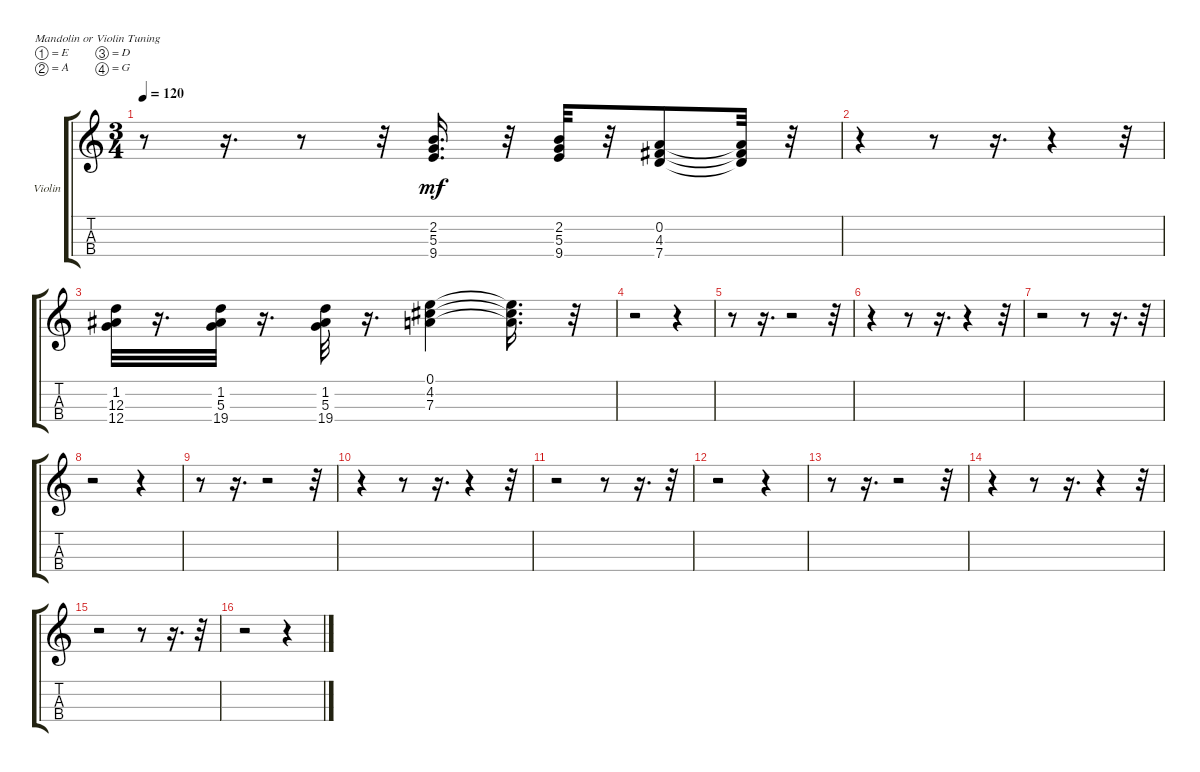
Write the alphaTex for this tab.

\bracketExtendMode groupsimilarinstruments
\firstSystemTrackNameOrientation horizontal
\otherSystemsTrackNameOrientation horizontal
\track ("" "Violin") {instrument violin}
\staff {score tabs}
\tuning (E5 A4 D4 G3)
\ts (3 4)
\tempo 120
\clef g2
\ks c
r.8{dy mf} r.16{d} r.8 r.32 (2.2 5.3 9.4).16{d} r.32 (2.2 5.3 9.4).32 r.32 (0.2 4.3 7.4).8 (0.2{t} 4.3{t} 7.4{t}).32 r.32 |
r.4 r.8 r.16{d} r.4 r.32 |
(1.2 12.3 12.4).32 r.16{d} (5.3 1.2 19.4).32 r.16{d} (1.2 5.3 19.4).32 r.16{d} (4.2 7.3 0.1).4 (4.2{t} 7.3{t} 0.1{t}).16{d} r.32 |
r.2 r.4 |
r.8 r.16{d} r.2 r.32 |
r.4 r.8 r.16{d} r.4 r.32 |
r.2 r.8 r.16{d} r.32 |
r.2 r.4 |
r.8 r.16{d} r.2 r.32 |
r.4 r.8 r.16{d} r.4 r.32 |
r.2 r.8 r.16{d} r.32 |
r.2 r.4 |
r.8 r.16{d} r.2 r.32 |
r.4 r.8 r.16{d} r.4 r.32 |
r.2 r.8 r.16{d} r.32 |
r.2 r.4
